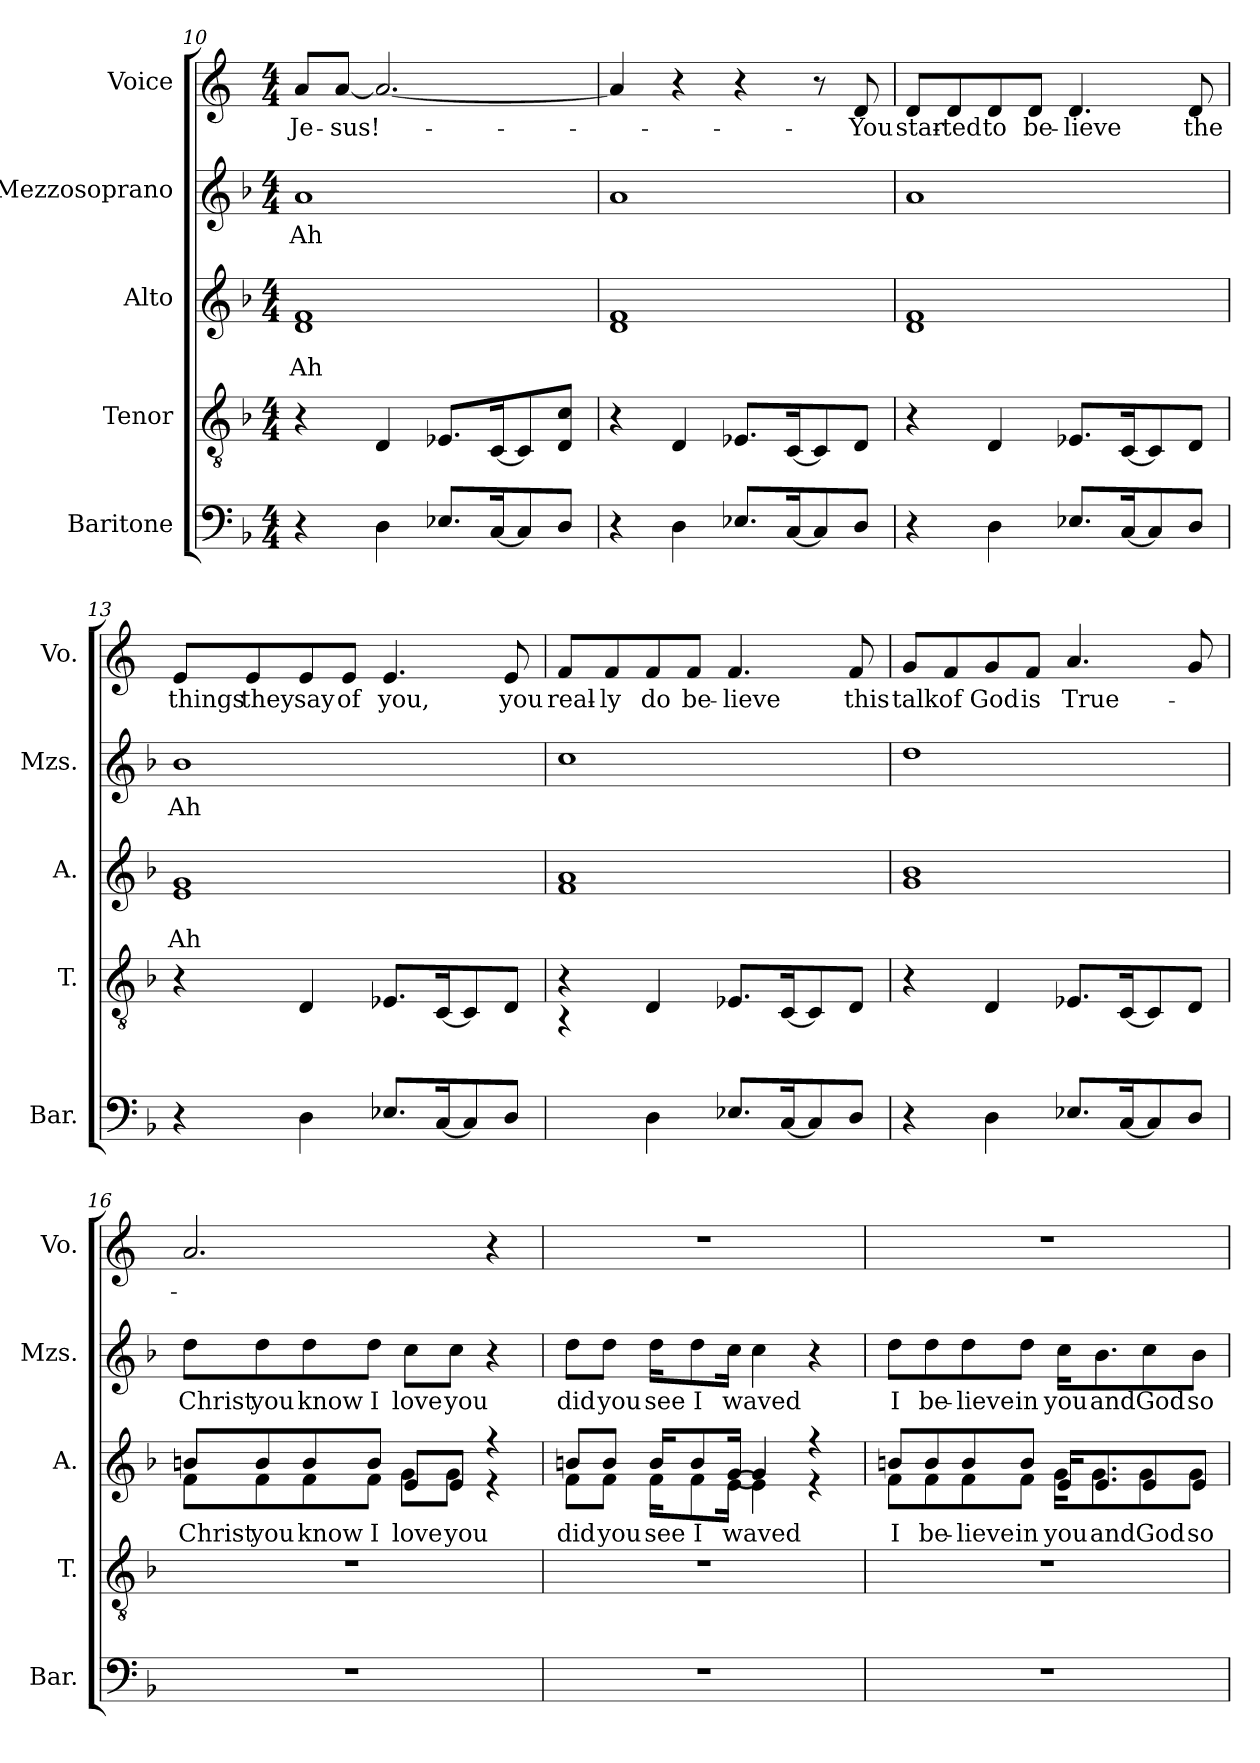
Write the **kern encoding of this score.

**kern	**kern	**kern	**text	**text	**kern	**text	**kern	**text
*part5	*part4	*part3	*part3	*part3	*part2	*part2	*part1	*part1
*staff5	*staff4	*staff3	*staff3	*staff3	*staff2	*staff2	*staff1	*staff1
*I"Baritone	*I"Tenor	*I"Alto	*	*	*I"Mezzosoprano	*	*I"Voice	*
*I'Bar.	*I'T.	*I'A.	*	*	*I'Mzs.	*	*I'Vo.	*
*clefF4	*clefGv2	*clefG2	*	*	*clefG2	*	*clefG2	*
*k[b-]	*k[b-]	*k[b-]	*	*	*k[b-]	*	*k[]	*
*F:	*F:	*F:	*	*	*F:	*	*C:	*
*M4/4	*M4/4	*M4/4	*	*	*M4/4	*	*M4/4	*
=10	=10	=10	=10	=10	=10	=10	=10	=10
4r	4r	1d 1f	.	Ah	1a	Ah	8a/L	Je-
.	.	.	.	.	.	.	[8a/J	-sus!-
4D\	4D/	.	.	.	.	.	2.a/_	.
8.E-X/L	8.E-X/L	.	.	.	.	.	.	.
[16C/K	[16C/K	.	.	.	.	.	.	.
8C/]	8C/]	.	.	.	.	.	.	.
8D/J	8D/ 8c/J	.	.	.	.	.	.	.
!!LO:PB:g=z
=11	=11	=11	=11	=11	=11	=11	=11	=11
4r	4r	1d 1f	.	.	1a	.	4a/]	.
4D\	4D/	.	.	.	.	.	4r	.
8.E-X/L	8.E-X/L	.	.	.	.	.	4r	.
[16C/K	[16C/K	.	.	.	.	.	.	.
8C/]	8C/]	.	.	.	.	.	8r	.
8D/J	8D/J	.	.	.	.	.	8d/	You
=12	=12	=12	=12	=12	=12	=12	=12	=12
4r	4r	1d 1f	.	.	1a	.	8d/L	star-
.	.	.	.	.	.	.	8d/	-ted
4D\	4D/	.	.	.	.	.	8d/	to
.	.	.	.	.	.	.	8d/J	be-
8.E-X/L	8.E-X/L	.	.	.	.	.	4.d/	-lieve
[16C/K	[16C/K	.	.	.	.	.	.	.
8C/]	8C/]	.	.	.	.	.	.	.
8D/J	8D/J	.	.	.	.	.	8d/	the
=13	=13	=13	=13	=13	=13	=13	=13	=13
4r	4r	1e 1g	.	Ah	1b-	Ah	8e/L	things
.	.	.	.	.	.	.	8e/	they
4D\	4D/	.	.	.	.	.	8e/	say
.	.	.	.	.	.	.	8e/J	of
8.E-X/L	8.E-X/L	.	.	.	.	.	4.e/	you,
[16C/K	[16C/K	.	.	.	.	.	.	.
8C/]	8C/]	.	.	.	.	.	.	.
8D/J	8D/J	.	.	.	.	.	8e/	you
!!LO:LB:g=z
=14	=14	=14	=14	=14	=14	=14	=14	=14
4raa	4r	1f 1a	.	.	1cc	.	8f/L	real-
.	.	.	.	.	.	.	8f/	-ly
4D\	4D/	.	.	.	.	.	8f/	do
.	.	.	.	.	.	.	8f/J	be-
8.E-X/L	8.E-X/L	.	.	.	.	.	4.f/	-lieve
[16C/K	[16C/K	.	.	.	.	.	.	.
8C/]	8C/]	.	.	.	.	.	.	.
8D/J	8D/J	.	.	.	.	.	8f/	this
=15	=15	=15	=15	=15	=15	=15	=15	=15
4r	4r	1g 1b-	.	.	1dd	.	8g/L	talk
.	.	.	.	.	.	.	8f/	of
4D\	4D/	.	.	.	.	.	8g/	God
.	.	.	.	.	.	.	8f/J	is
8.E-X/L	8.E-X/L	.	.	.	.	.	4.a/	True-
[16C/K	[16C/K	.	.	.	.	.	.	.
8C/]	8C/]	.	.	.	.	.	.	.
8D/J	8D/J	.	.	.	.	.	8g/	.
=16	=16	=16	=16	=16	=16	=16	=16	=16
*	*	*^	*	*	*	*	*	*
1r	1r	8f\L	8bn/L	Christ	.	8dd\L	Christ	2.a/	.
.	.	8f\	8b/	you	.	8dd\	you	.	.
.	.	8f\	8b/	know	.	8dd\	know	.	.
.	.	8f\J	8b/J	I	.	8dd\J	I	.	.
.	.	8e/L	8g\L	love	.	8cc\L	love	.	.
.	.	8e/J	8g\J	you	.	8cc\J	you	.	.
.	.	4r	4r	.	.	4r	.	4r	.
!!LO:PB:g=z
=17	=17	=17	=17	=17	=17	=17	=17	=17	=17
1r	1r	8f\L	8bn/L	did	.	8dd\L	did	1r	.
.	.	8f\J	8b/J	you	.	8dd\J	you	.	.
.	.	16f\KL	16b/KL	see	.	16dd\KL	see	.	.
.	.	8f\	8b/	I	.	8dd\	I	.	.
.	.	[16e\Jk	[16g/Jk	waved	.	16cc\Jk	waved	.	.
.	.	4e\]	4g/]	.	.	4cc\	.	.	.
.	.	4r	4r	.	.	4r	.	.	.
=18	=18	=18	=18	=18	=18	=18	=18	=18	=18
1r	1r	8f\L	8bn/L	I	.	8dd\L	I	1r	.
.	.	8f\	8b/	be-	.	8dd\	be-	.	.
.	.	8f\	8b/	-lieve	.	8dd\	-lieve	.	.
.	.	8f\J	8b/J	in	.	8dd\J	in	.	.
.	.	16e/KL	16g\KL	you	.	16cc\KL	you	.	.
.	.	8.e/	8.g\	and	.	8.b-\	and	.	.
.	.	8e/	8g\	God	.	8cc\	God	.	.
.	.	8e/J	8g\J	so	.	8b-\J	so	.	.
*	*	*v	*v	*	*	*	*	*	*
=	=	=	=	=	=	=	=	=
*-	*-	*-	*-	*-	*-	*-	*-	*-
